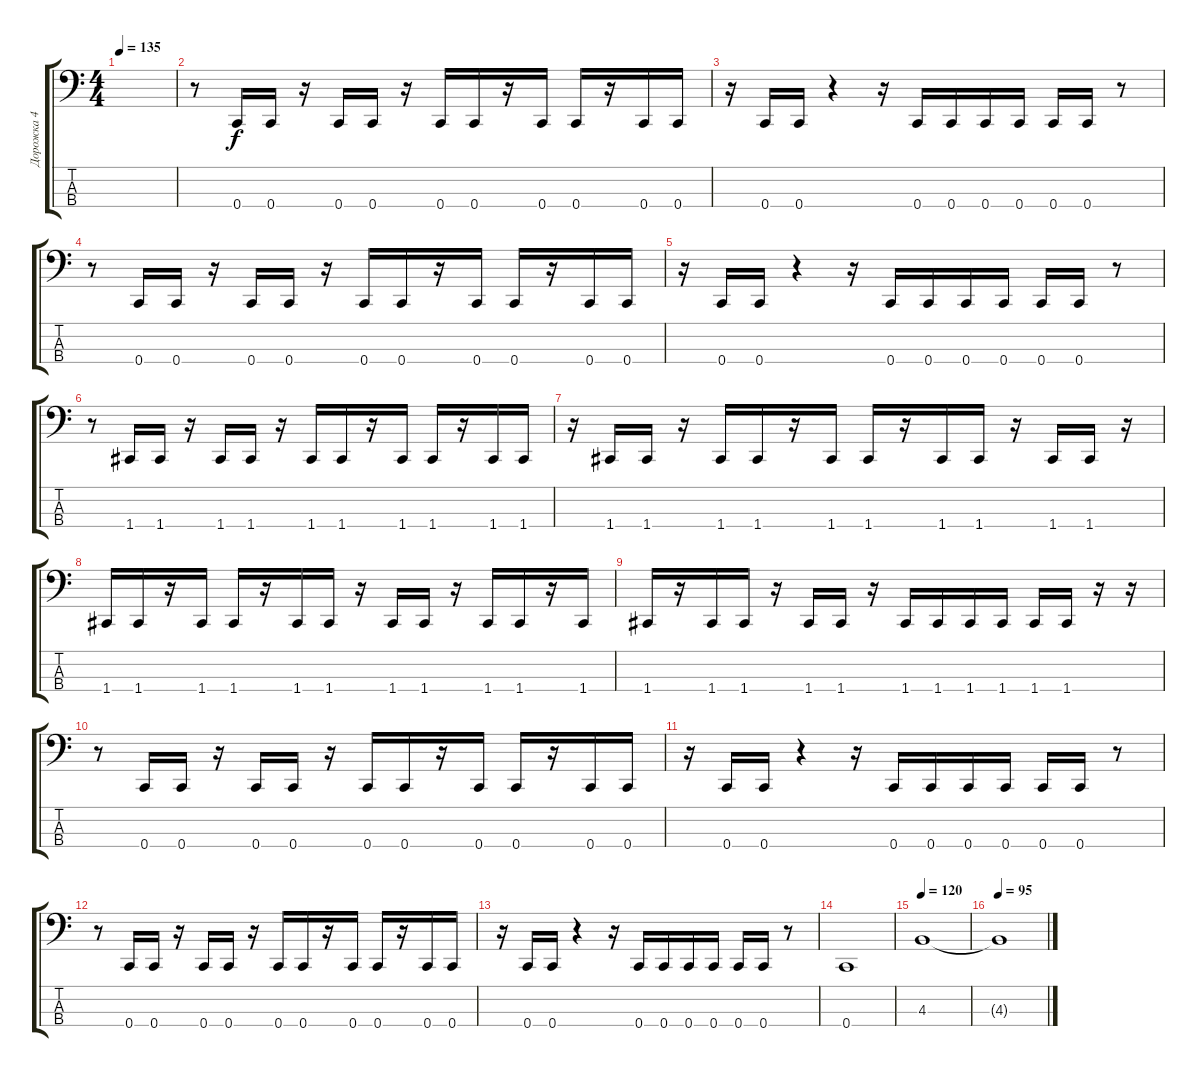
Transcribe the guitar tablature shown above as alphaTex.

\track ("Дорожка 4" "Дорожка 4") {instrument electricbassfinger}
\staff {score tabs}
\tuning (F2 C2 G1 C1) {hide}
\ts (4 4)
\tempo 135
\clef f4
\ks c
|
r.8 0.4.16 0.4.16 r.16 0.4.16 0.4.16 r.16 0.4.16 0.4.16 r.16 0.4.16 0.4.16 r.16 0.4.16 0.4.16 |
r.16 0.4.16 0.4.16 r.4 r.16 0.4.16 0.4.16 0.4.16 0.4.16 0.4.16 0.4.16 r.8 |
r.8 0.4.16 0.4.16 r.16 0.4.16 0.4.16 r.16 0.4.16 0.4.16 r.16 0.4.16 0.4.16 r.16 0.4.16 0.4.16 |
r.16 0.4.16 0.4.16 r.4 r.16 0.4.16 0.4.16 0.4.16 0.4.16 0.4.16 0.4.16 r.8 |
r.8 1.4.16 1.4.16 r.16 1.4.16 1.4.16 r.16 1.4.16 1.4.16 r.16 1.4.16 1.4.16 r.16 1.4.16 1.4.16 |
r.16 1.4.16 1.4.16 r.16 1.4.16 1.4.16 r.16 1.4.16 1.4.16 r.16 1.4.16 1.4.16 r.16 1.4.16 1.4.16 r.16 |
1.4.16 1.4.16 r.16 1.4.16 1.4.16 r.16 1.4.16 1.4.16 r.16 1.4.16 1.4.16 r.16 1.4.16 1.4.16 r.16 1.4.16 |
1.4.16 r.16 1.4.16 1.4.16 r.16 1.4.16 1.4.16 r.16 1.4.16 1.4.16 1.4.16 1.4.16 1.4.16 1.4.16 r.16 r.16 |
r.8 0.4.16 0.4.16 r.16 0.4.16 0.4.16 r.16 0.4.16 0.4.16 r.16 0.4.16 0.4.16 r.16 0.4.16 0.4.16 |
r.16 0.4.16 0.4.16 r.4 r.16 0.4.16 0.4.16 0.4.16 0.4.16 0.4.16 0.4.16 r.8 |
r.8 0.4.16 0.4.16 r.16 0.4.16 0.4.16 r.16 0.4.16 0.4.16 r.16 0.4.16 0.4.16 r.16 0.4.16 0.4.16 |
r.16 0.4.16 0.4.16 r.4 r.16 0.4.16 0.4.16 0.4.16 0.4.16 0.4.16 0.4.16 r.8 |
0.4.1 |
\tempo 120
4.3.1 |
\tempo 95
4.3{t}.1
